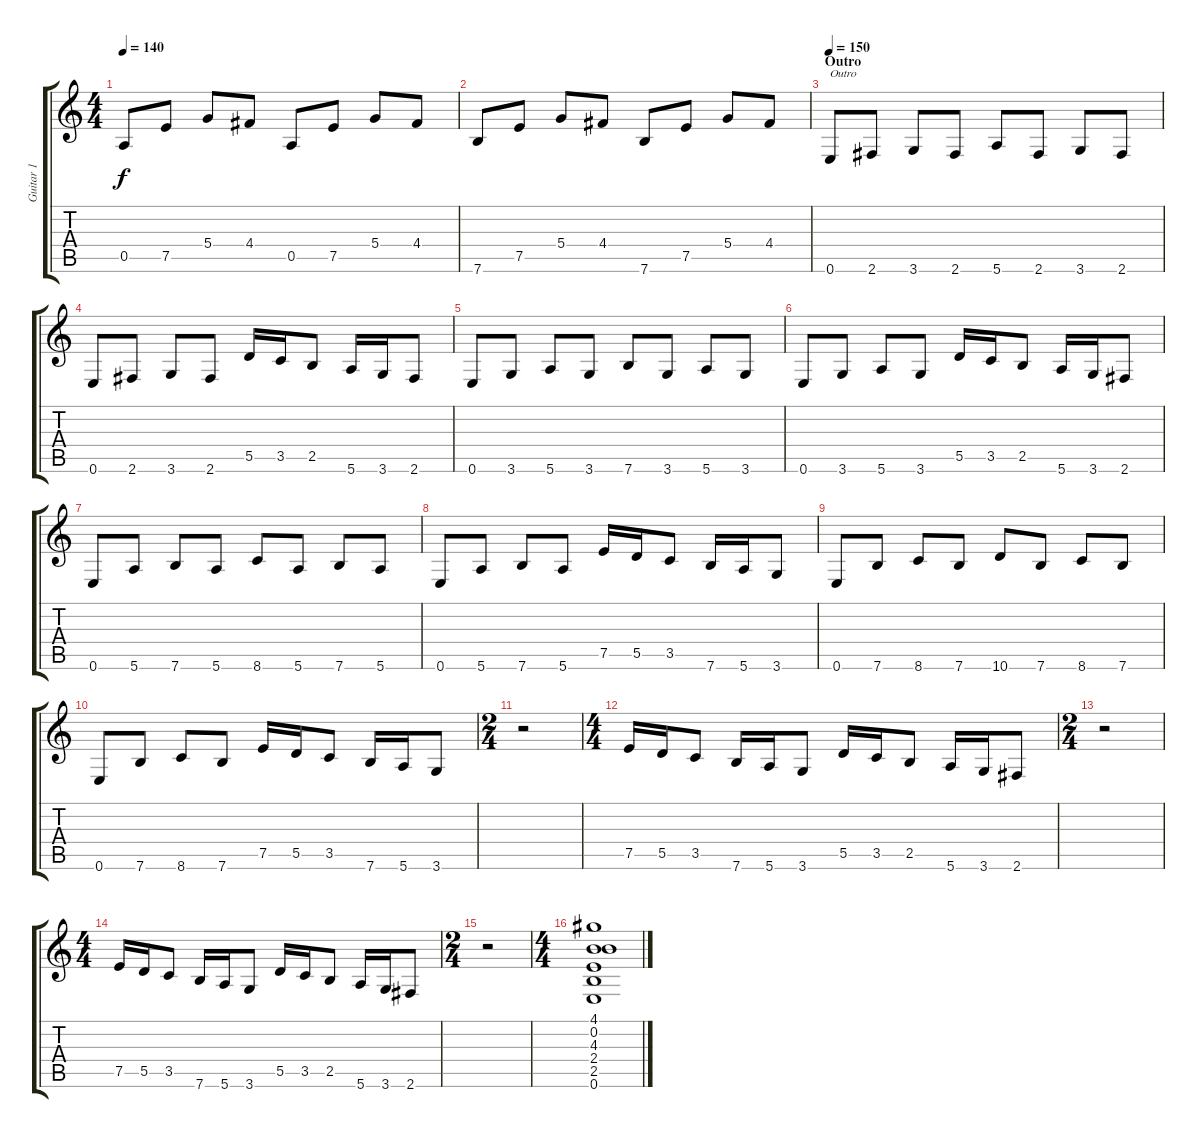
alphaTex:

\track ("Guitar 1" "Guitar 1") {instrument overdrivenguitar}
\staff {score tabs}
\tuning (E4 B3 G3 D3 A2 E2) {hide}
\ts (4 4)
\tempo 140
\clef g2
\ks c
0.5.8{dy f} 7.5.8 5.4.8 4.4.8 0.5.8 7.5.8 5.4.8 4.4.8 |
7.6.8 7.5.8 5.4.8 4.4.8 7.6.8 7.5.8 5.4.8 4.4.8 |
\section ("" "Outro")
\tempo 150
0.6.8{txt "Outro"} 2.6.8 3.6.8 2.6.8 5.6.8 2.6.8 3.6.8 2.6.8 |
0.6.8 2.6.8 3.6.8 2.6.8 5.5.16 3.5.16 2.5.8 5.6.16 3.6.16 2.6.8 |
0.6.8 3.6.8 5.6.8 3.6.8 7.6.8 3.6.8 5.6.8 3.6.8 |
0.6.8 3.6.8 5.6.8 3.6.8 5.5.16 3.5.16 2.5.8 5.6.16 3.6.16 2.6.8 |
0.6.8 5.6.8 7.6.8 5.6.8 8.6.8 5.6.8 7.6.8 5.6.8 |
0.6.8 5.6.8 7.6.8 5.6.8 7.5.16 5.5.16 3.5.8 7.6.16 5.6.16 3.6.8 |
0.6.8 7.6.8 8.6.8 7.6.8 10.6.8 7.6.8 8.6.8 7.6.8 |
0.6.8 7.6.8 8.6.8 7.6.8 7.5.16 5.5.16 3.5.8 7.6.16 5.6.16 3.6.8 |
\ts (2 4)
r.2 |
\ts (4 4)
7.5.16 5.5.16 3.5.8 7.6.16 5.6.16 3.6.8 5.5.16 3.5.16 2.5.8 5.6.16 3.6.16 2.6.8 |
\ts (2 4)
r.2 |
\ts (4 4)
7.5.16 5.5.16 3.5.8 7.6.16 5.6.16 3.6.8 5.5.16 3.5.16 2.5.8 5.6.16 3.6.16 2.6.8 |
\ts (2 4)
r.2 |
\ts (4 4)
(4.1 0.2 4.3 2.4 2.5 0.6).1
